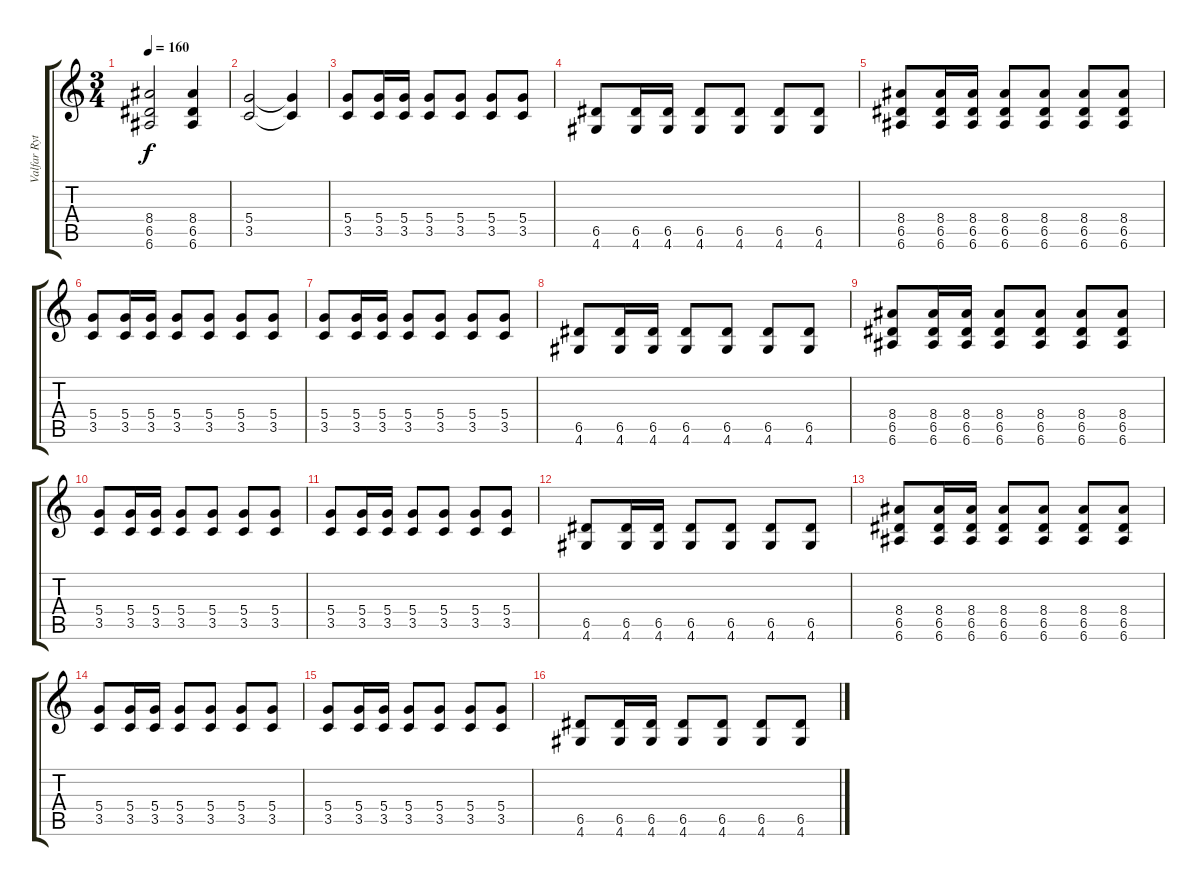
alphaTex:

\track ("Valfar Rytme gitar" "Valfar Ryt") {instrument overdrivenguitar}
\staff {score tabs}
\tuning (E4 B3 G3 D3 A2 E2) {hide}
\ts (3 4)
\tempo 160
\clef g2
\ks c
(8.4 6.5 6.6).2{dy f} (8.4 6.5 6.6).4 |
(5.4 3.5).2 (5.4{t} 3.5{t}).4 |
(5.4 3.5).8 (5.4 3.5).16 (5.4 3.5).16 (5.4 3.5).8 (5.4 3.5).8 (5.4 3.5).8 (5.4 3.5).8 |
(6.5 4.6).8 (6.5 4.6).16 (6.5 4.6).16 (6.5 4.6).8 (6.5 4.6).8 (6.5 4.6).8 (6.5 4.6).8 |
(8.4 6.5 6.6).8 (8.4 6.5 6.6).16 (8.4 6.5 6.6).16 (8.4 6.5 6.6).8 (8.4 6.5 6.6).8 (8.4 6.5 6.6).8 (8.4 6.5 6.6).8 |
(5.4 3.5).8 (5.4 3.5).16 (5.4 3.5).16 (5.4 3.5).8 (5.4 3.5).8 (5.4 3.5).8 (5.4 3.5).8 |
(5.4 3.5).8 (5.4 3.5).16 (5.4 3.5).16 (5.4 3.5).8 (5.4 3.5).8 (5.4 3.5).8 (5.4 3.5).8 |
(6.5 4.6).8 (6.5 4.6).16 (6.5 4.6).16 (6.5 4.6).8 (6.5 4.6).8 (6.5 4.6).8 (6.5 4.6).8 |
(8.4 6.5 6.6).8 (8.4 6.5 6.6).16 (8.4 6.5 6.6).16 (8.4 6.5 6.6).8 (8.4 6.5 6.6).8 (8.4 6.5 6.6).8 (8.4 6.5 6.6).8 |
(5.4 3.5).8 (5.4 3.5).16 (5.4 3.5).16 (5.4 3.5).8 (5.4 3.5).8 (5.4 3.5).8 (5.4 3.5).8 |
(5.4 3.5).8 (5.4 3.5).16 (5.4 3.5).16 (5.4 3.5).8 (5.4 3.5).8 (5.4 3.5).8 (5.4 3.5).8 |
(6.5 4.6).8 (6.5 4.6).16 (6.5 4.6).16 (6.5 4.6).8 (6.5 4.6).8 (6.5 4.6).8 (6.5 4.6).8 |
(8.4 6.5 6.6).8 (8.4 6.5 6.6).16 (8.4 6.5 6.6).16 (8.4 6.5 6.6).8 (8.4 6.5 6.6).8 (8.4 6.5 6.6).8 (8.4 6.5 6.6).8 |
(5.4 3.5).8 (5.4 3.5).16 (5.4 3.5).16 (5.4 3.5).8 (5.4 3.5).8 (5.4 3.5).8 (5.4 3.5).8 |
(5.4 3.5).8 (5.4 3.5).16 (5.4 3.5).16 (5.4 3.5).8 (5.4 3.5).8 (5.4 3.5).8 (5.4 3.5).8 |
(6.5 4.6).8 (6.5 4.6).16 (6.5 4.6).16 (6.5 4.6).8 (6.5 4.6).8 (6.5 4.6).8 (6.5 4.6).8
